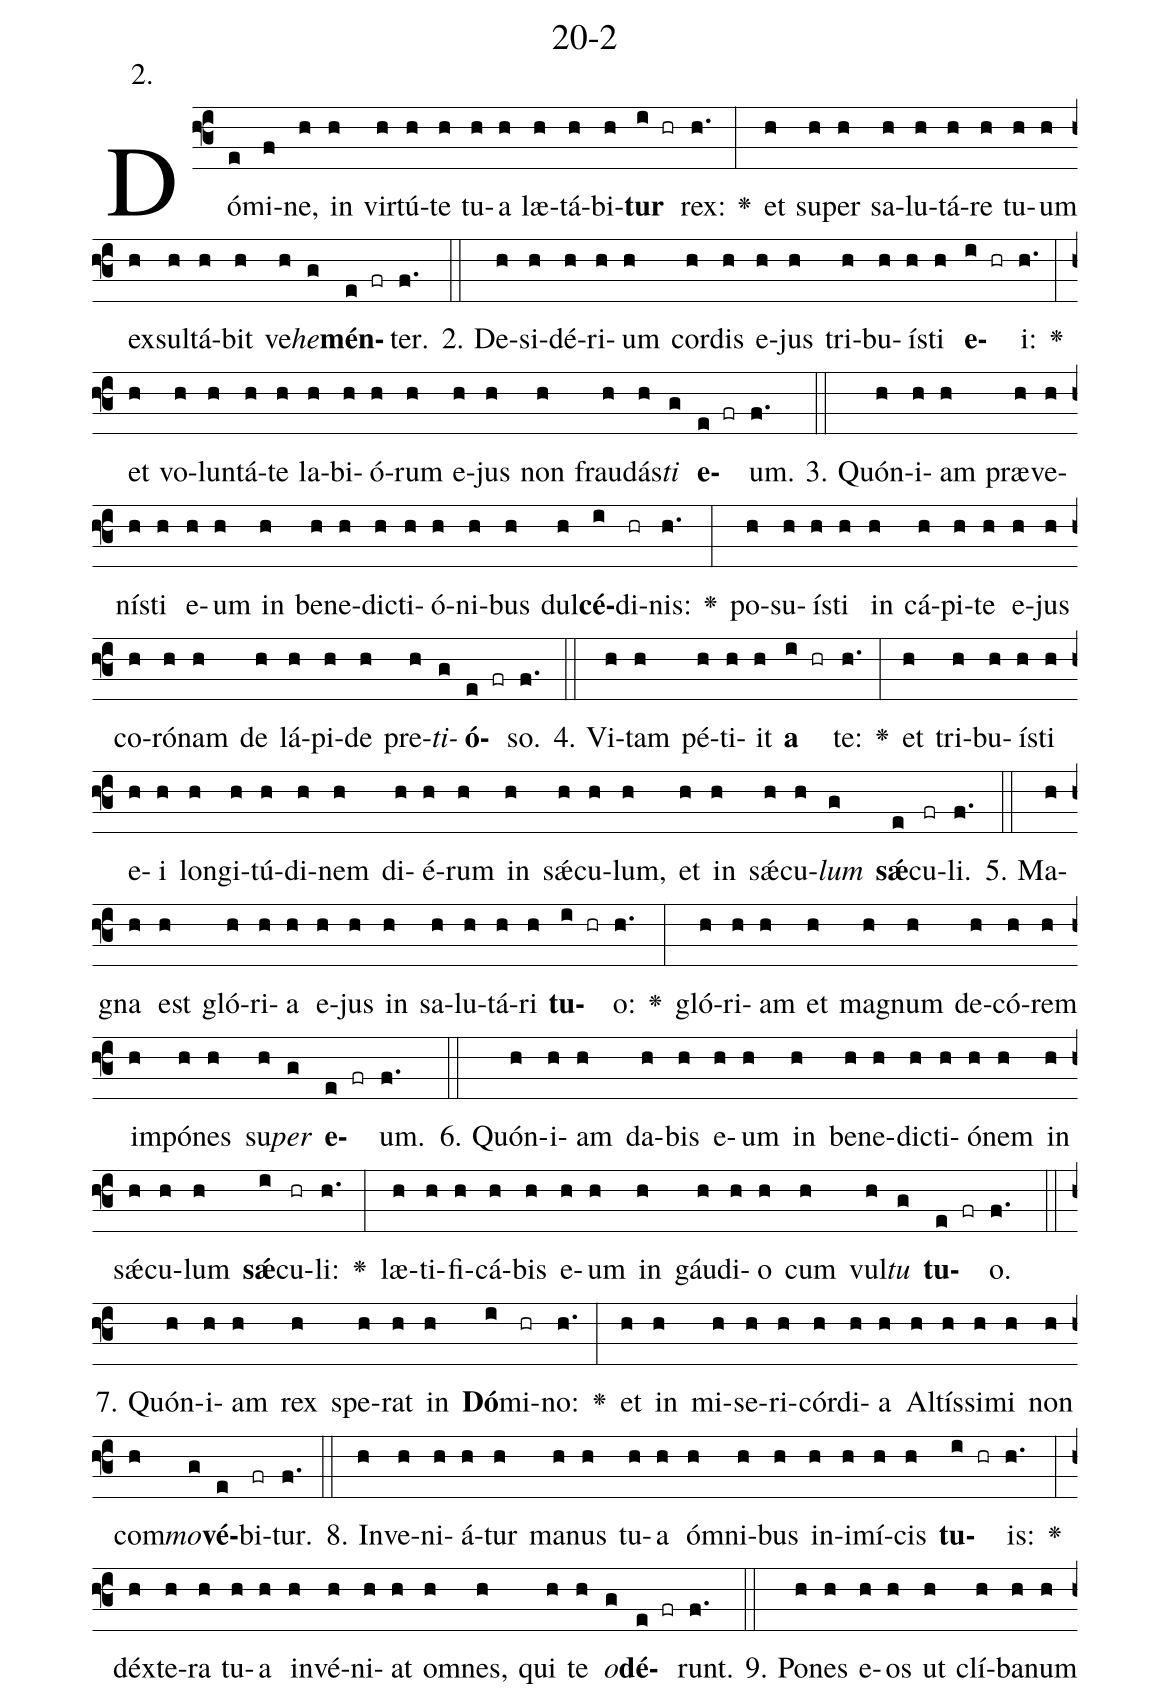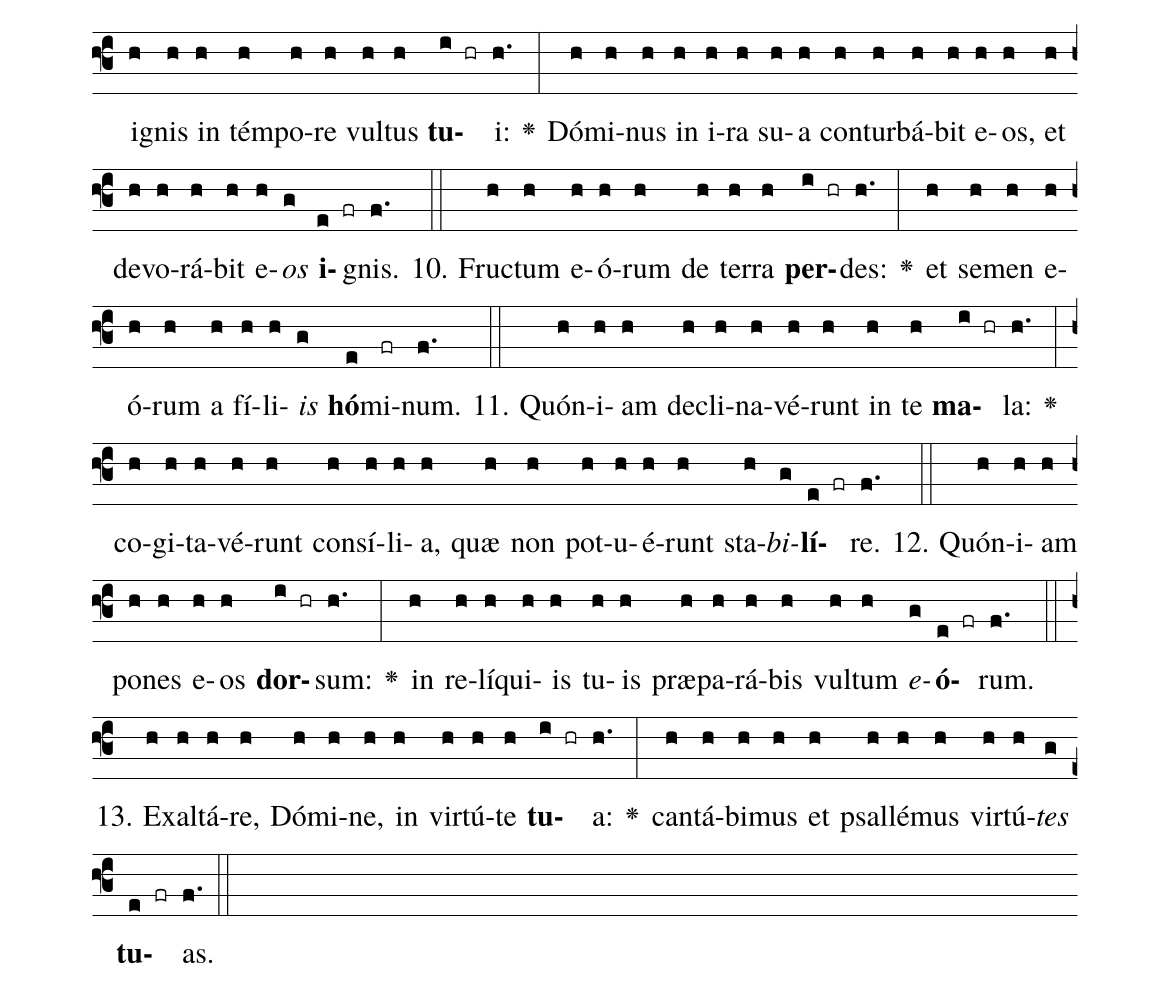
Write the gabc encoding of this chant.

name: 20-2;
annotation: 2.;
%%
(f3)Dó(e)mi(f)ne,(h) in(h) vir(h)tú(h)te(h) tu(h)a(h) læ(h)tá(h)bi(h)<b>tur</b>(i hr) rex:(h.) <v>\greheightstar</v>(:) et(h) su(h)per(h) sa(h)lu(h)tá(h)re(h) tu(h)um(h) ex(h)sul(h)tá(h)bit(h) ve(h)<i>he</i>(g)<b>mén</b>(e fr)ter.(f.) (::)
2. De(h)si(h)dé(h)ri(h)um(h) cor(h)dis(h) e(h)jus(h) tri(h)bu(h)ís(h)ti(h) <b>e</b>(i hr)i:(h.) <v>\greheightstar</v>(:) et(h) vo(h)lun(h)tá(h)te(h) la(h)bi(h)ó(h)rum(h) e(h)jus(h) non(h) frau(h)dás(h)<i>ti</i>(g) <b>e</b>(e fr)um.(f.) (::)
3. Quón(h)i(h)am(h) præ(h)ve(h)nís(h)ti(h) e(h)um(h) in(h) be(h)ne(h)dic(h)ti(h)ó(h)ni(h)bus(h) dul(h)<b>cé</b>(i)di(hr)nis:(h.) <v>\greheightstar</v>(:) po(h)su(h)ís(h)ti(h) in(h) cá(h)pi(h)te(h) e(h)jus(h) co(h)ró(h)nam(h) de(h) lá(h)pi(h)de(h) pre(h)<i>ti</i>(g)<b>ó</b>(e fr)so.(f.) (::)
4. Vi(h)tam(h) pé(h)ti(h)it(h) <b>a</b>(i hr) te:(h.) <v>\greheightstar</v>(:) et(h) tri(h)bu(h)ís(h)ti(h) e(h)i(h) lon(h)gi(h)tú(h)di(h)nem(h) di(h)é(h)rum(h) in(h) sǽ(h)cu(h)lum,(h) et(h) in(h) sǽ(h)cu(h)<i>lum</i>(g) <b>sǽ</b>(e)cu(fr)li.(f.) (::)
5. Ma(h)gna(h) est(h) gló(h)ri(h)a(h) e(h)jus(h) in(h) sa(h)lu(h)tá(h)ri(h) <b>tu</b>(i hr)o:(h.) <v>\greheightstar</v>(:) gló(h)ri(h)am(h) et(h) ma(h)gnum(h) de(h)có(h)rem(h) im(h)pó(h)nes(h) su(h)<i>per</i>(g) <b>e</b>(e fr)um.(f.) (::)
6. Quón(h)i(h)am(h) da(h)bis(h) e(h)um(h) in(h) be(h)ne(h)dic(h)ti(h)ó(h)nem(h) in(h) sǽ(h)cu(h)lum(h) <b>sǽ</b>(i)cu(hr)li:(h.) <v>\greheightstar</v>(:) læ(h)ti(h)fi(h)cá(h)bis(h) e(h)um(h) in(h) gáu(h)di(h)o(h) cum(h) vul(h)<i>tu</i>(g) <b>tu</b>(e fr)o.(f.) (::)
7. Quón(h)i(h)am(h) rex(h) spe(h)rat(h) in(h) <b>Dó</b>(i)mi(hr)no:(h.) <v>\greheightstar</v>(:) et(h) in(h) mi(h)se(h)ri(h)cór(h)di(h)a(h) Al(h)tís(h)si(h)mi(h) non(h) com(h)<i>mo</i>(g)<b>vé</b>(e)bi(fr)tur.(f.) (::)
8. In(h)ve(h)ni(h)á(h)tur(h) ma(h)nus(h) tu(h)a(h) óm(h)ni(h)bus(h) in(h)i(h)mí(h)cis(h) <b>tu</b>(i hr)is:(h.) <v>\greheightstar</v>(:) déx(h)te(h)ra(h) tu(h)a(h) in(h)vé(h)ni(h)at(h) om(h)nes,(h) qui(h) te(h) <i>o</i>(g)<b>dé</b>(e fr)runt.(f.) (::)
9. Po(h)nes(h) e(h)os(h) ut(h) clí(h)ba(h)num(h) i(h)gnis(h) in(h) tém(h)po(h)re(h) vul(h)tus(h) <b>tu</b>(i hr)i:(h.) <v>\greheightstar</v>(:) Dó(h)mi(h)nus(h) in(h) i(h)ra(h) su(h)a(h) con(h)tur(h)bá(h)bit(h) e(h)os,(h) et(h) de(h)vo(h)rá(h)bit(h) e(h)<i>os</i>(g) <b>i</b>(e fr)gnis.(f.) (::)
10. Fruc(h)tum(h) e(h)ó(h)rum(h) de(h) ter(h)ra(h) <b>per</b>(i hr)des:(h.) <v>\greheightstar</v>(:) et(h) se(h)men(h) e(h)ó(h)rum(h) a(h) fí(h)li(h)<i>is</i>(g) <b>hó</b>(e)mi(fr)num.(f.) (::)
11. Quón(h)i(h)am(h) de(h)cli(h)na(h)vé(h)runt(h) in(h) te(h) <b>ma</b>(i hr)la:(h.) <v>\greheightstar</v>(:) co(h)gi(h)ta(h)vé(h)runt(h) con(h)sí(h)li(h)a,(h) quæ(h) non(h) pot(h)u(h)é(h)runt(h) sta(h)<i>bi</i>(g)<b>lí</b>(e fr)re.(f.) (::)
12. Quón(h)i(h)am(h) po(h)nes(h) e(h)os(h) <b>dor</b>(i hr)sum:(h.) <v>\greheightstar</v>(:) in(h) re(h)lí(h)qui(h)is(h) tu(h)is(h) præ(h)pa(h)rá(h)bis(h) vul(h)tum(h) <i>e</i>(g)<b>ó</b>(e fr)rum.(f.) (::)
13. Ex(h)al(h)tá(h)re,(h) Dó(h)mi(h)ne,(h) in(h) vir(h)tú(h)te(h) <b>tu</b>(i hr)a:(h.) <v>\greheightstar</v>(:) can(h)tá(h)bi(h)mus(h) et(h) psal(h)lé(h)mus(h) vir(h)tú(h)<i>tes</i>(g) <b>tu</b>(e fr)as.(f.) (::)
